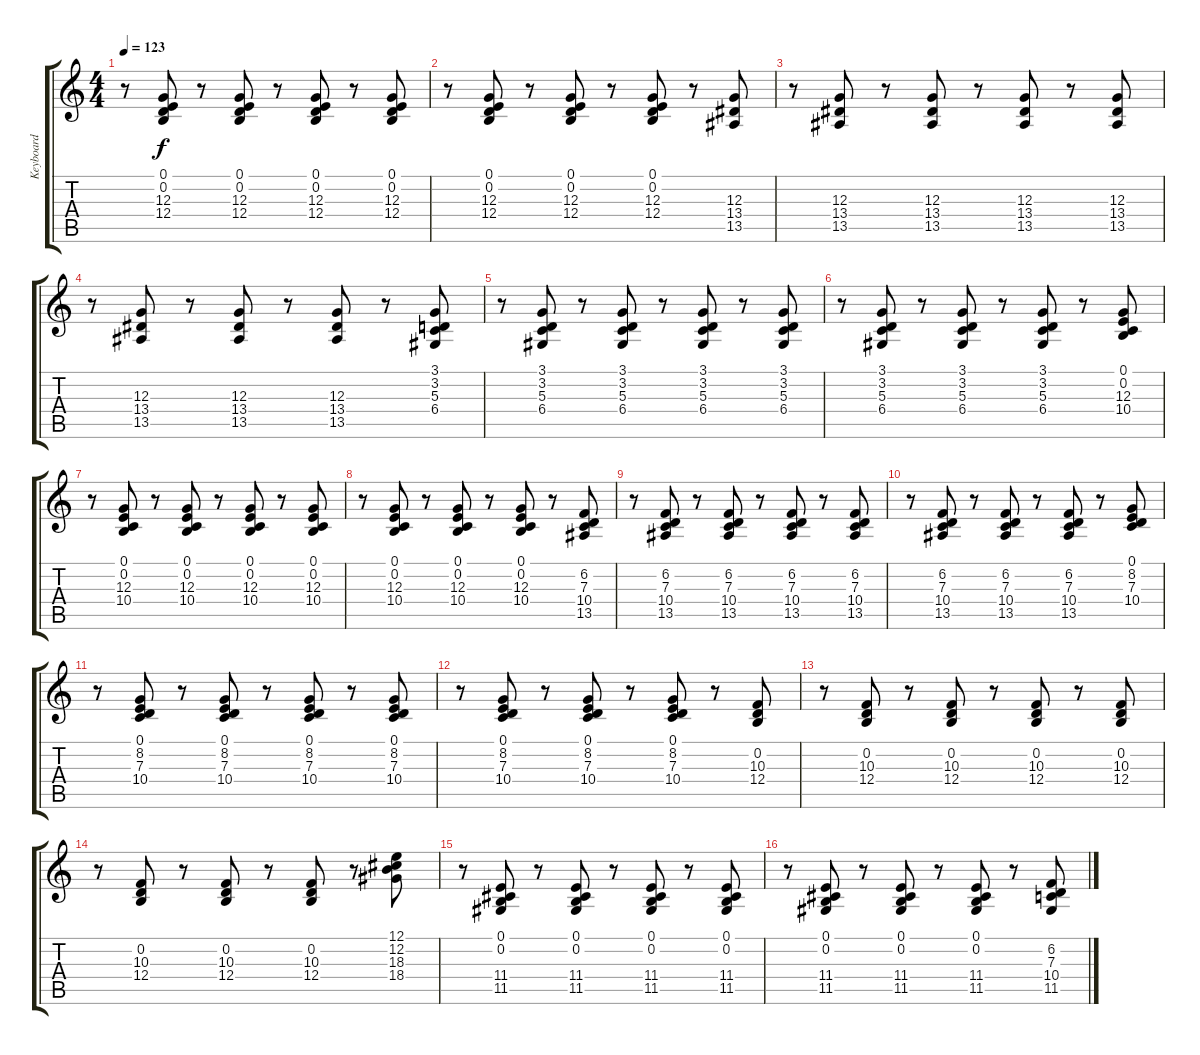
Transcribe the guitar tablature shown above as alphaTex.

\track ("Keyboard" "Keyboard") {instrument clavinet}
\staff {score tabs}
\tuning (E4 B3 G3 D3 A2 E2) {hide}
\ts (4 4)
\tempo 123
\clef g2
\ks c
r.8{dy f} (0.1 0.2 12.3 12.4).8 r.8 (0.1 0.2 12.3 12.4).8 r.8 (0.1 0.2 12.3 12.4).8 r.8 (0.1 0.2 12.3 12.4).8 |
r.8 (0.1 0.2 12.3 12.4).8 r.8 (0.1 0.2 12.3 12.4).8 r.8 (0.1 0.2 12.3 12.4).8 r.8 (12.3 13.4 13.5).8 |
r.8 (12.3 13.4 13.5).8 r.8 (12.3 13.4 13.5).8 r.8 (12.3 13.4 13.5).8 r.8 (12.3 13.4 13.5).8 |
r.8 (12.3 13.4 13.5).8 r.8 (12.3 13.4 13.5).8 r.8 (12.3 13.4 13.5).8 r.8 (3.1 3.2 5.3 6.4).8 |
r.8 (3.1 3.2 5.3 6.4).8 r.8 (3.1 3.2 5.3 6.4).8 r.8 (3.1 3.2 5.3 6.4).8 r.8 (3.1 3.2 5.3 6.4).8 |
r.8 (3.1 3.2 5.3 6.4).8 r.8 (3.1 3.2 5.3 6.4).8 r.8 (3.1 3.2 5.3 6.4).8 r.8 (0.1 0.2 12.3 10.4).8 |
r.8 (0.1 0.2 12.3 10.4).8 r.8 (0.1 0.2 12.3 10.4).8 r.8 (0.1 0.2 12.3 10.4).8 r.8 (0.1 0.2 12.3 10.4).8 |
r.8 (0.1 0.2 12.3 10.4).8 r.8 (0.1 0.2 12.3 10.4).8 r.8 (0.1 0.2 12.3 10.4).8 r.8 (6.2 7.3 10.4 13.5).8 |
r.8 (6.2 7.3 10.4 13.5).8 r.8 (6.2 7.3 10.4 13.5).8 r.8 (6.2 7.3 10.4 13.5).8 r.8 (6.2 7.3 10.4 13.5).8 |
r.8 (6.2 7.3 10.4 13.5).8 r.8 (6.2 7.3 10.4 13.5).8 r.8 (6.2 7.3 10.4 13.5).8 r.8 (0.1 8.2 7.3 10.4).8 |
r.8 (0.1 8.2 7.3 10.4).8 r.8 (0.1 8.2 7.3 10.4).8 r.8 (0.1 8.2 7.3 10.4).8 r.8 (0.1 8.2 7.3 10.4).8 |
r.8 (0.1 8.2 7.3 10.4).8 r.8 (0.1 8.2 7.3 10.4).8 r.8 (0.1 8.2 7.3 10.4).8 r.8 (0.2 10.3 12.4).8 |
r.8 (0.2 10.3 12.4).8 r.8 (0.2 10.3 12.4).8 r.8 (0.2 10.3 12.4).8 r.8 (0.2 10.3 12.4).8 |
r.8 (0.2 10.3 12.4).8 r.8 (0.2 10.3 12.4).8 r.8 (0.2 10.3 12.4).8 r.8 (12.1 12.2 18.3 18.4).8 |
r.8 (0.1 0.2 11.4 11.5).8 r.8 (0.1 0.2 11.4 11.5).8 r.8 (0.1 0.2 11.4 11.5).8 r.8 (0.1 0.2 11.4 11.5).8 |
r.8 (0.1 0.2 11.4 11.5).8 r.8 (0.1 0.2 11.4 11.5).8 r.8 (0.1 0.2 11.4 11.5).8 r.8 (6.2 7.3 10.4 11.5).8
